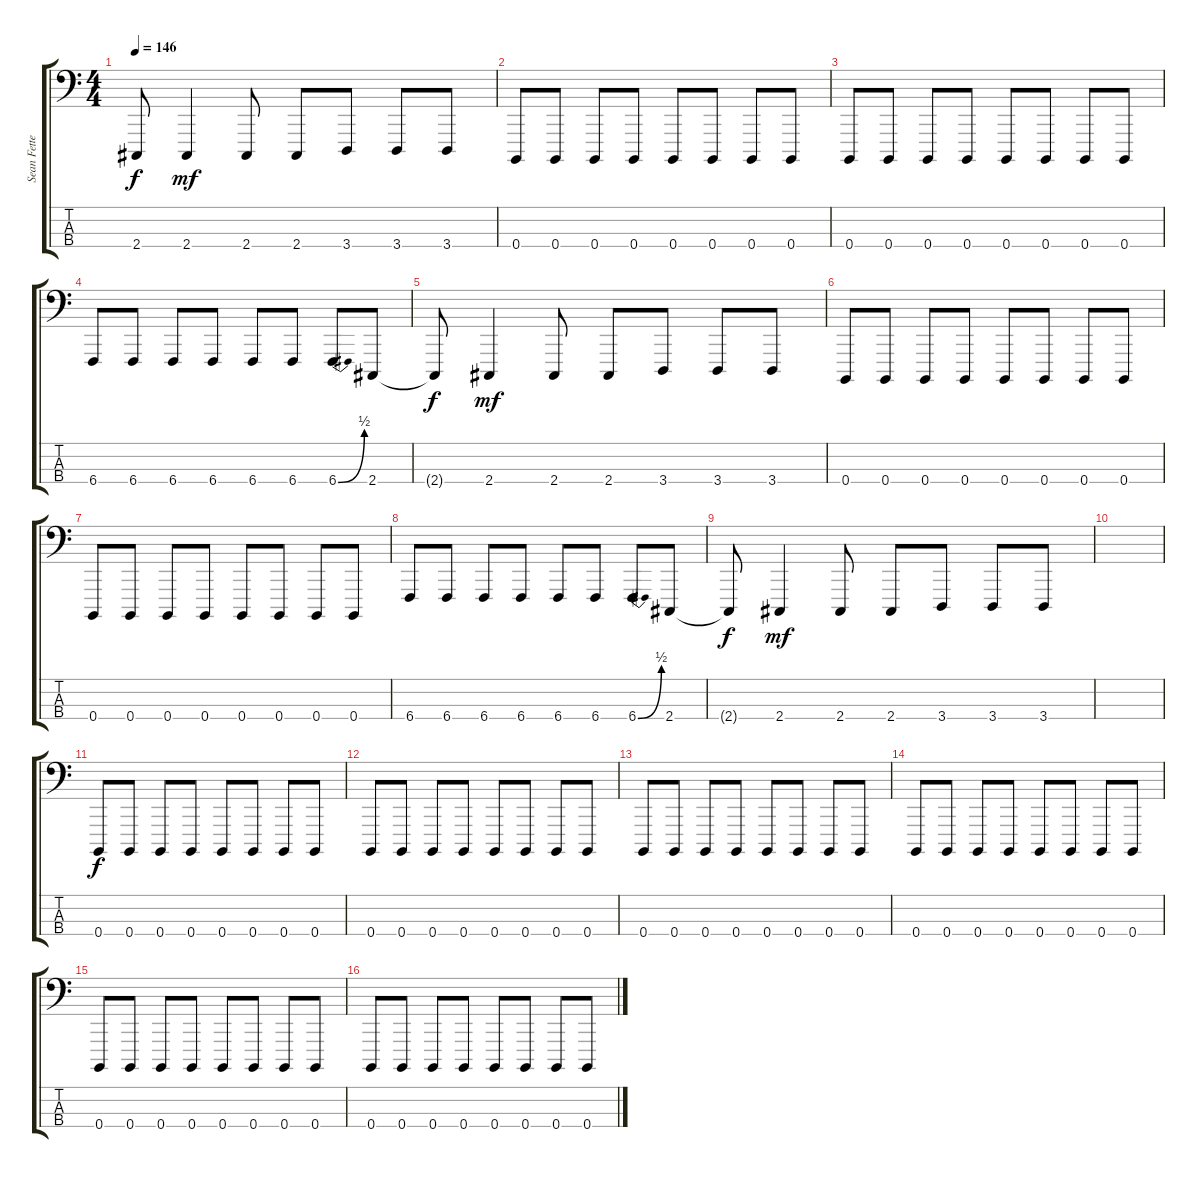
\track ("Sean Fetterman" "Sean Fette") {instrument lead8bassandlead}
\staff {score tabs}
\tuning (G2 D2 A1 B0) {hide}
\ts (4 4)
\tempo 146
\clef f4
\ks c
2.4{t}.8{dy f} 2.4.4{dy mf} 2.4.8 2.4.8 3.4.8 3.4.8 3.4.8 |
0.4.8 0.4.8 0.4.8 0.4.8 0.4.8 0.4.8 0.4.8 0.4.8 |
0.4.8 0.4.8 0.4.8 0.4.8 0.4.8 0.4.8 0.4.8 0.4.8 |
6.4.8 6.4.8 6.4.8 6.4.8 6.4.8 6.4.8 6.4{be (bend 0 0 60 2)}.8 2.4.8 |
2.4{t}.8{dy f} 2.4.4{dy mf} 2.4.8 2.4.8 3.4.8 3.4.8 3.4.8 |
0.4.8 0.4.8 0.4.8 0.4.8 0.4.8 0.4.8 0.4.8 0.4.8 |
0.4.8 0.4.8 0.4.8 0.4.8 0.4.8 0.4.8 0.4.8 0.4.8 |
6.4.8 6.4.8 6.4.8 6.4.8 6.4.8 6.4.8 6.4{be (bend 0 0 60 2)}.8 2.4.8 |
2.4{t}.8{dy f} 2.4.4{dy mf} 2.4.8 2.4.8 3.4.8 3.4.8 3.4.8 |
|
0.4.8{dy f} 0.4.8 0.4.8 0.4.8 0.4.8 0.4.8 0.4.8 0.4.8 |
0.4.8 0.4.8 0.4.8 0.4.8 0.4.8 0.4.8 0.4.8 0.4.8 |
0.4.8 0.4.8 0.4.8 0.4.8 0.4.8 0.4.8 0.4.8 0.4.8 |
0.4.8 0.4.8 0.4.8 0.4.8 0.4.8 0.4.8 0.4.8 0.4.8 |
0.4.8 0.4.8 0.4.8 0.4.8 0.4.8 0.4.8 0.4.8 0.4.8 |
0.4.8 0.4.8 0.4.8 0.4.8 0.4.8 0.4.8 0.4.8 0.4.8
